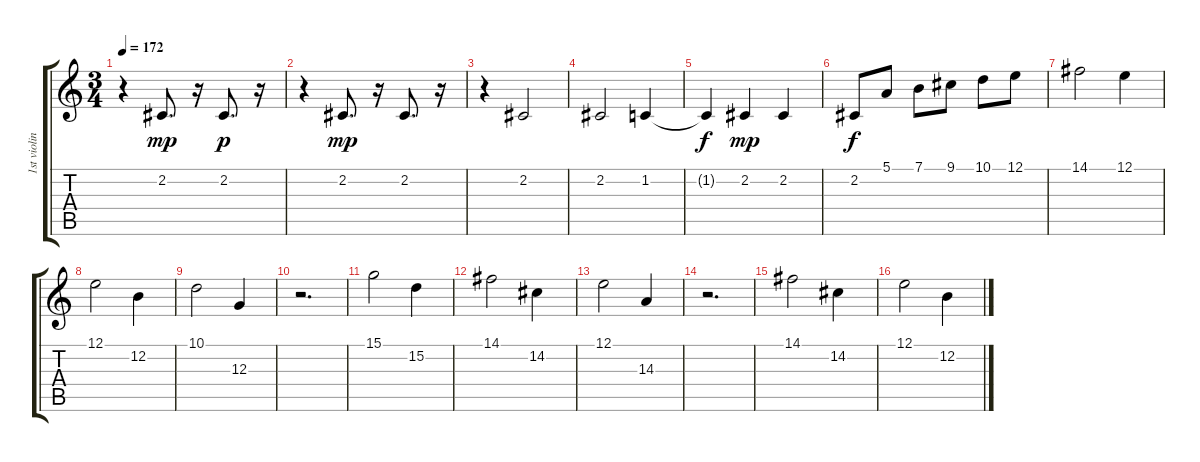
\track ("1st violins" "1st violin") {instrument stringensemble1}
\staff {score tabs}
\tuning (E4 B3 G3 D3 A2 E2) {hide}
\ts (3 4)
\tempo 172
\clef g2
\ks c
r.4{dy p} 2.2.8{d dy mp} r.16 2.2.8{d dy p} r.16 |
r.4 2.2.8{d dy mp} r.16 2.2.8{d} r.16 |
r.4 2.2.2 |
2.2.2 1.2.4 |
1.2{t}.4{dy f} 2.2.4{dy mp} 2.2.4 |
2.2.8{dy f} 5.1.8 7.1.8 9.1.8 10.1.8 12.1.8 |
14.1.2 12.1.4 |
12.1.2 12.2.4 |
10.1.2 12.3.4 |
r.2{d} |
15.1.2 15.2.4 |
14.1.2 14.2.4 |
12.1.2 14.3.4 |
r.2{d} |
14.1.2 14.2.4 |
12.1.2 12.2.4
